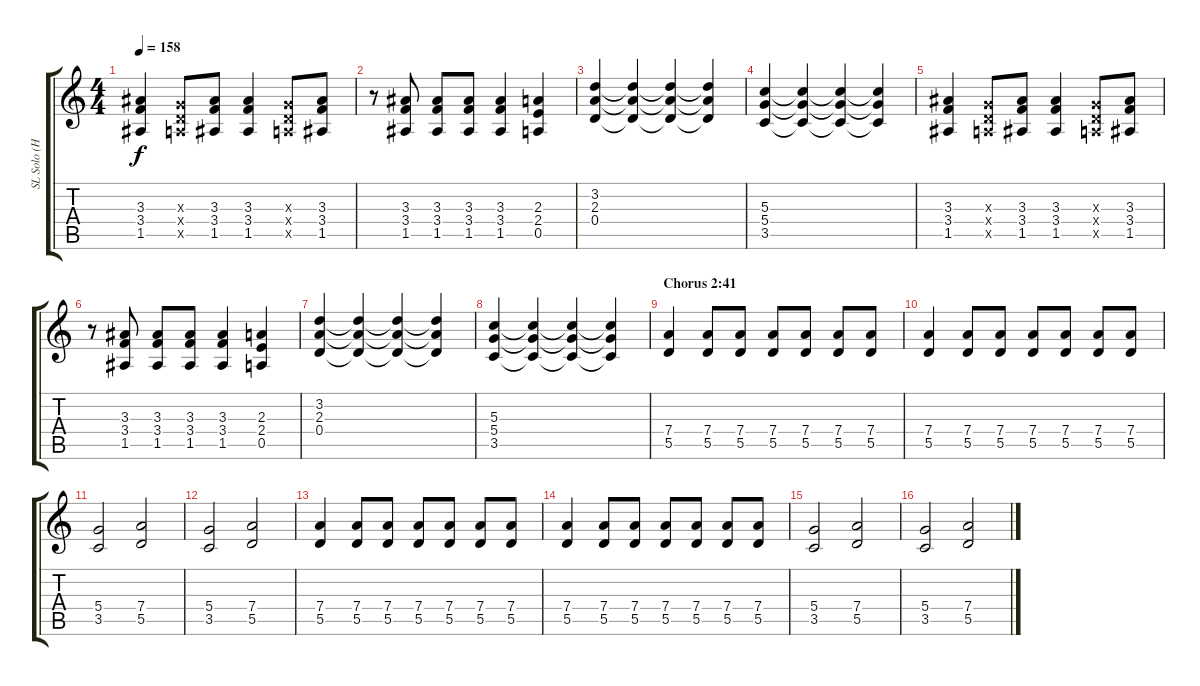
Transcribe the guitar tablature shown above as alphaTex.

\track ("SL Solo (Harmony)" "SL Solo (H") {instrument distortionguitar}
\staff {score tabs}
\tuning (E4 B3 G3 D3 A2 E2) {hide}
\ts (4 4)
\tempo 158
\clef g2
\ks c
(3.3 3.4 1.5).4{dy f} (0.3{x} 0.4{x} 0.5{x}).8 (3.3 3.4 1.5).8 (3.3 3.4 1.5).4 (0.3{x} 0.4{x} 0.5{x}).8 (3.3 3.4 1.5).8 |
r.8 (3.3 3.4 1.5).8 (3.3 3.4 1.5).8 (3.3 3.4 1.5).8 (3.3 3.4 1.5).4 (2.3 2.4 0.5).4 |
(3.2 2.3 0.4).4 (3.2{t} 2.3{t} 0.4{t}).4 (3.2{t} 2.3{t} 0.4{t}).4 (3.2{t} 2.3{t} 0.4{t}).4 |
(5.3 5.4 3.5).4 (5.3{t} 5.4{t} 3.5{t}).4 (5.3{t} 5.4{t} 3.5{t}).4 (5.3{t} 5.4{t} 3.5{t}).4 |
(3.3 3.4 1.5).4 (0.3{x} 0.4{x} 0.5{x}).8 (3.3 3.4 1.5).8 (3.3 3.4 1.5).4 (0.3{x} 0.4{x} 0.5{x}).8 (3.3 3.4 1.5).8 |
r.8 (3.3 3.4 1.5).8 (3.3 3.4 1.5).8 (3.3 3.4 1.5).8 (3.3 3.4 1.5).4 (2.3 2.4 0.5).4 |
(3.2 2.3 0.4).4 (3.2{t} 2.3{t} 0.4{t}).4 (3.2{t} 2.3{t} 0.4{t}).4 (3.2{t} 2.3{t} 0.4{t}).4 |
(5.3 5.4 3.5).4 (5.3{t} 5.4{t} 3.5{t}).4 (5.3{t} 5.4{t} 3.5{t}).4 (5.3{t} 5.4{t} 3.5{t}).4 |
\section ("" "Chorus 2:41")
(7.4 5.5).4{instrument distortionguitar} (7.4 5.5).8 (7.4 5.5).8 (7.4 5.5).8 (7.4 5.5).8 (7.4 5.5).8 (7.4 5.5).8 |
(7.4 5.5).4 (7.4 5.5).8 (7.4 5.5).8 (7.4 5.5).8 (7.4 5.5).8 (7.4 5.5).8 (7.4 5.5).8 |
(5.4 3.5).2 (7.4 5.5).2 |
(5.4 3.5).2 (7.4 5.5).2 |
(7.4 5.5).4 (7.4 5.5).8 (7.4 5.5).8 (7.4 5.5).8 (7.4 5.5).8 (7.4 5.5).8 (7.4 5.5).8 |
(7.4 5.5).4 (7.4 5.5).8 (7.4 5.5).8 (7.4 5.5).8 (7.4 5.5).8 (7.4 5.5).8 (7.4 5.5).8 |
(5.4 3.5).2 (7.4 5.5).2 |
(5.4 3.5).2 (7.4 5.5).2
